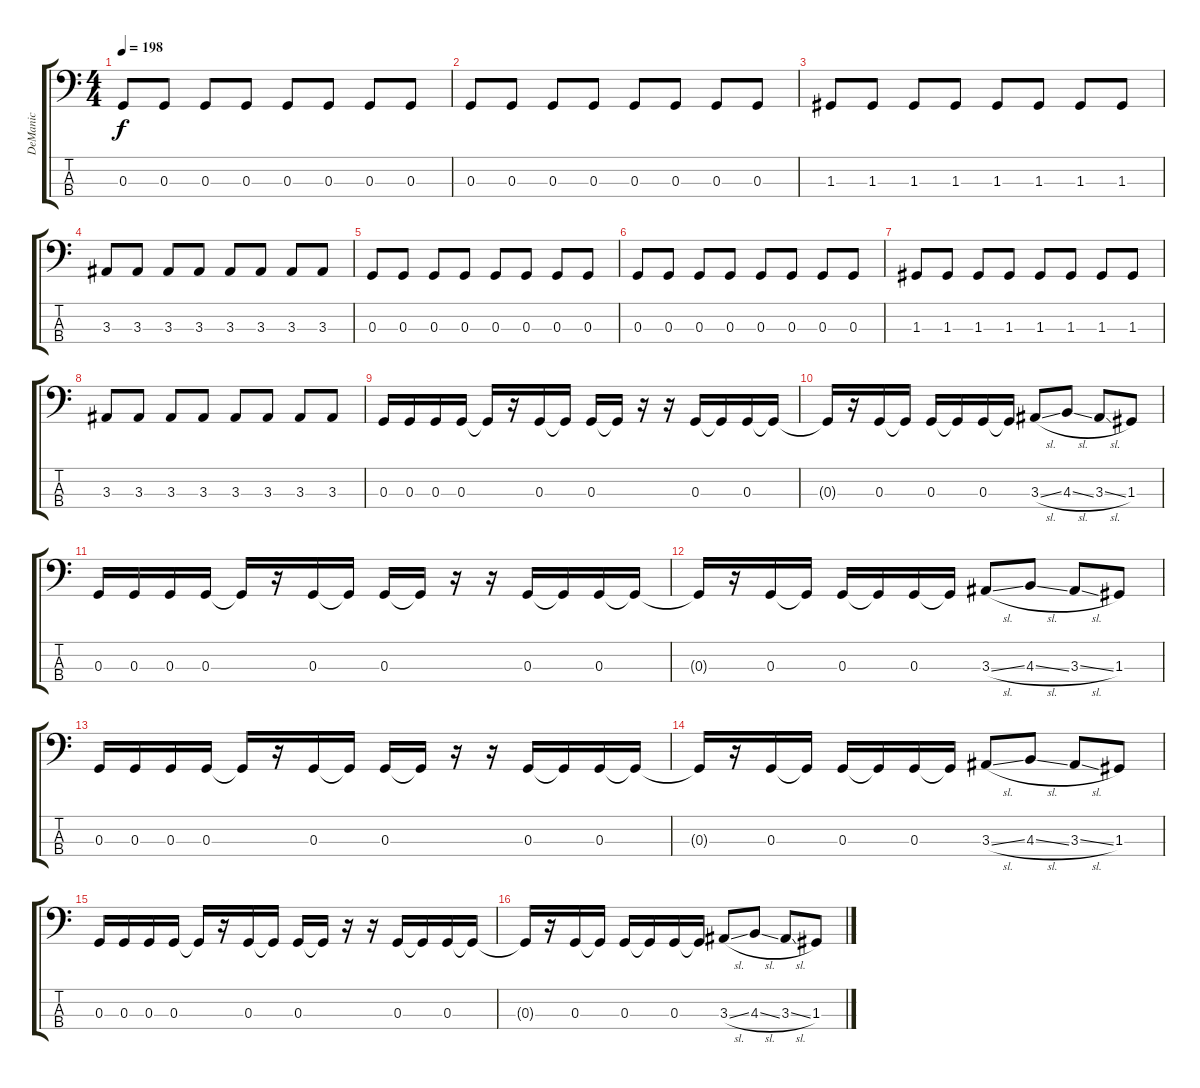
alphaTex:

\track ("DeManic" "DeManic") {instrument electricbassfinger}
\staff {score tabs}
\tuning (F2 C2 G1 D1) {hide}
\ts (4 4)
\tempo 198
\clef f4
\ks c
0.3.8{dy f} 0.3.8 0.3.8 0.3.8 0.3.8 0.3.8 0.3.8 0.3.8 |
0.3.8 0.3.8 0.3.8 0.3.8 0.3.8 0.3.8 0.3.8 0.3.8 |
1.3.8 1.3.8 1.3.8 1.3.8 1.3.8 1.3.8 1.3.8 1.3.8 |
3.3.8 3.3.8 3.3.8 3.3.8 3.3.8 3.3.8 3.3.8 3.3.8 |
0.3.8 0.3.8 0.3.8 0.3.8 0.3.8 0.3.8 0.3.8 0.3.8 |
0.3.8 0.3.8 0.3.8 0.3.8 0.3.8 0.3.8 0.3.8 0.3.8 |
1.3.8 1.3.8 1.3.8 1.3.8 1.3.8 1.3.8 1.3.8 1.3.8 |
3.3.8 3.3.8 3.3.8 3.3.8 3.3.8 3.3.8 3.3.8 3.3.8 |
0.3.16 0.3.16 0.3.16 0.3.16 0.3{t}.16 r.16 0.3.16 0.3{t}.16 0.3.16 0.3{t}.16 r.16 r.16 0.3.16 0.3{t}.16 0.3.16 0.3{t}.16 |
0.3{t}.16 r.16 0.3.16 0.3{t}.16 0.3.16 0.3{t}.16 0.3.16 0.3{t}.16 3.3{sl}.8 4.3{sl}.8 3.3{sl}.8 1.3.8 |
0.3.16 0.3.16 0.3.16 0.3.16 0.3{t}.16 r.16 0.3.16 0.3{t}.16 0.3.16 0.3{t}.16 r.16 r.16 0.3.16 0.3{t}.16 0.3.16 0.3{t}.16 |
0.3{t}.16 r.16 0.3.16 0.3{t}.16 0.3.16 0.3{t}.16 0.3.16 0.3{t}.16 3.3{sl}.8 4.3{sl}.8 3.3{sl}.8 1.3.8 |
0.3.16 0.3.16 0.3.16 0.3.16 0.3{t}.16 r.16 0.3.16 0.3{t}.16 0.3.16 0.3{t}.16 r.16 r.16 0.3.16 0.3{t}.16 0.3.16 0.3{t}.16 |
0.3{t}.16 r.16 0.3.16 0.3{t}.16 0.3.16 0.3{t}.16 0.3.16 0.3{t}.16 3.3{sl}.8 4.3{sl}.8 3.3{sl}.8 1.3.8 |
0.3.16 0.3.16 0.3.16 0.3.16 0.3{t}.16 r.16 0.3.16 0.3{t}.16 0.3.16 0.3{t}.16 r.16 r.16 0.3.16 0.3{t}.16 0.3.16 0.3{t}.16 |
0.3{t}.16 r.16 0.3.16 0.3{t}.16 0.3.16 0.3{t}.16 0.3.16 0.3{t}.16 3.3{sl}.8 4.3{sl}.8 3.3{sl}.8 1.3.8
